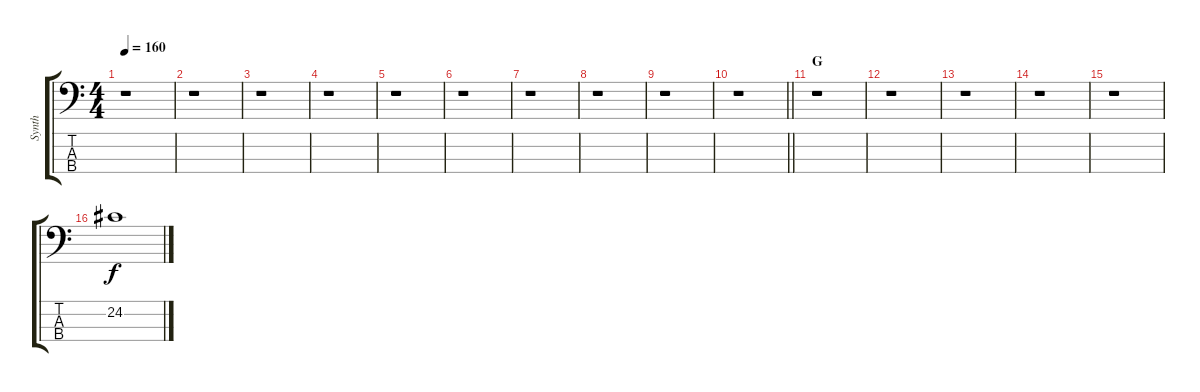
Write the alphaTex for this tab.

\track ("Synth" "Synth") {instrument synthbrass1}
\staff {score tabs}
\tuning (Gb2 Db2 Ab1 Eb1) {hide}
\ts (4 4)
\tempo 160
\clef f4
\ks c
r.1{dy f} |
r.1 |
r.1 |
r.1 |
r.1 |
r.1 |
r.1 |
r.1 |
r.1 |
\barLineRight lightlight
r.1 |
\section ("" "G")
r.1 |
r.1 |
r.1 |
r.1 |
r.1{volume 9} |
24.2.1
